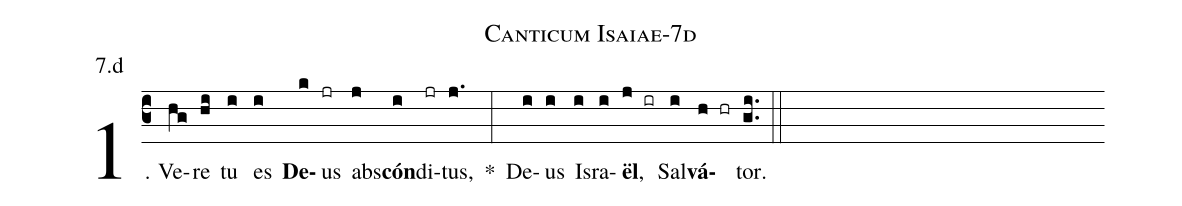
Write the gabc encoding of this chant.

name: Canticum Isaiae-7d;
annotation: 7.d;
%%
(c3)1. Ve(hg)re(hi) tu(i) es(i) <b>De</b>(k)us(jr) abs(j)<b>cón</b>(i)di(jr)tus,(j.) *(:) De(i)us(i) Is(i)ra(i)<b>ël</b>,(j ir) Sal(i)<b>vá</b>(h hr)tor.(gi..) (::)
